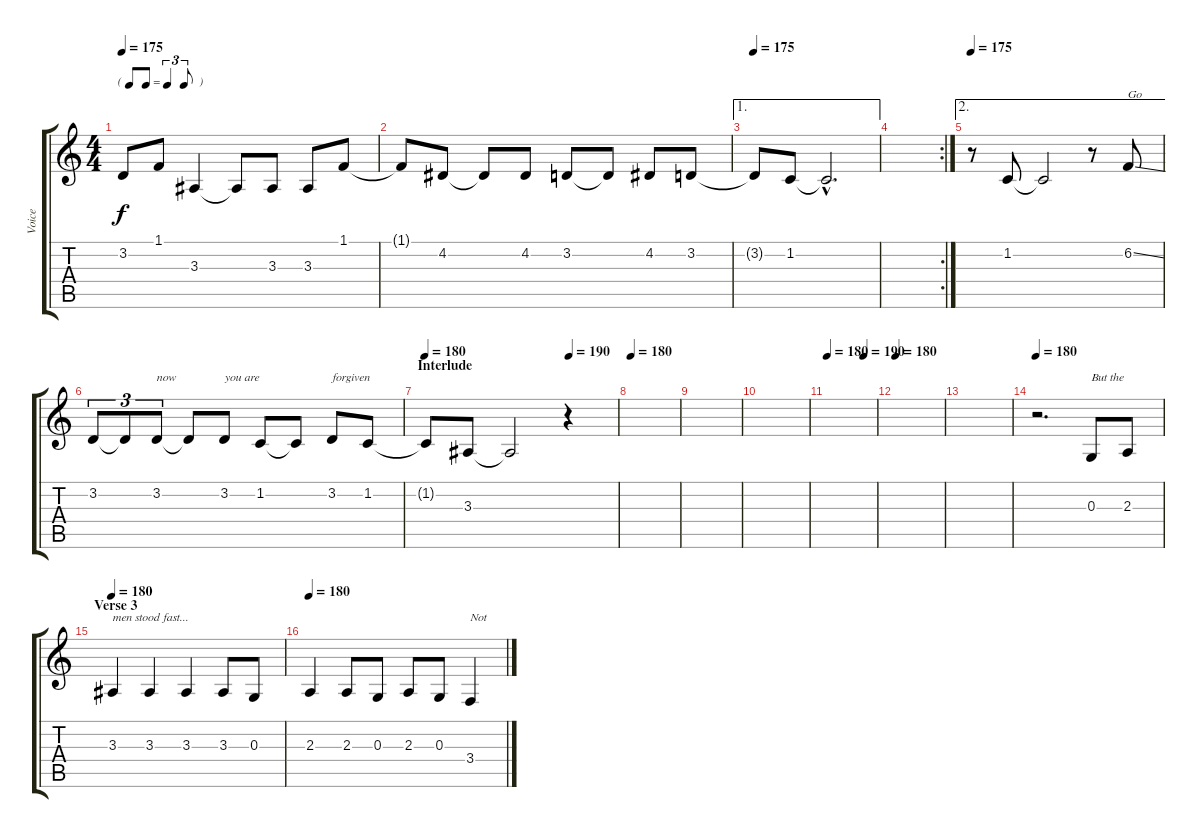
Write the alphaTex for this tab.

\track ("Voice" "Voice") {instrument clarinet}
\staff {score tabs}
\tuning (E4 B3 G3 D3 A2 E2) {hide}
\ts (4 4)
\tf triplet8th
\tempo 175
\clef g2
\ks c
3.2{t}.8{dy f} 1.1.8 3.3.4 3.3{t}.8 3.3.8 3.3.8 1.1.8 |
1.1{t}.8 4.2.8 4.2{t}.8 4.2.8 3.2.8 3.2{t}.8 4.2.8 3.2.8 |
\ae 1
\tempo 175
3.2{t}.8 1.2.8 1.2{hac t}.2{d} |
\rc 2
|
\ae 2
\tempo 175
r.8 1.2.8 1.2{t}.2 r.8 6.2{ss}.8{txt "Go"} |
3.2.8{tu (3 2)} 3.2{t}.8{tu (3 2)} 3.2.8{tu (3 2) txt "now"} 3.2{t}.8 3.2.8{txt "you are "} 1.2.8 1.2{t}.8 3.2.8{txt "forgiven"} 1.2.8 |
\section ("" "Interlude")
\tempo 180
\tempo (190 0.75)
1.2{t}.8 3.3.8 3.3{t}.2 r.4 |
\tempo 180
|
|
|
\tempo 180
\tempo (190 0.75)
|
\tempo 180
|
|
\tempo 180
r.2{d} 0.3.8{txt "But the"} 2.3.8 |
\section ("" "Verse 3")
\tempo 180
3.3.4{txt "men stood fast..."} 3.3.4 3.3.4 3.3.8 0.3.8 |
\tempo 180
2.3.4 2.3.8 0.3.8 2.3.8 0.3.8 3.4.4{txt "Not"}
